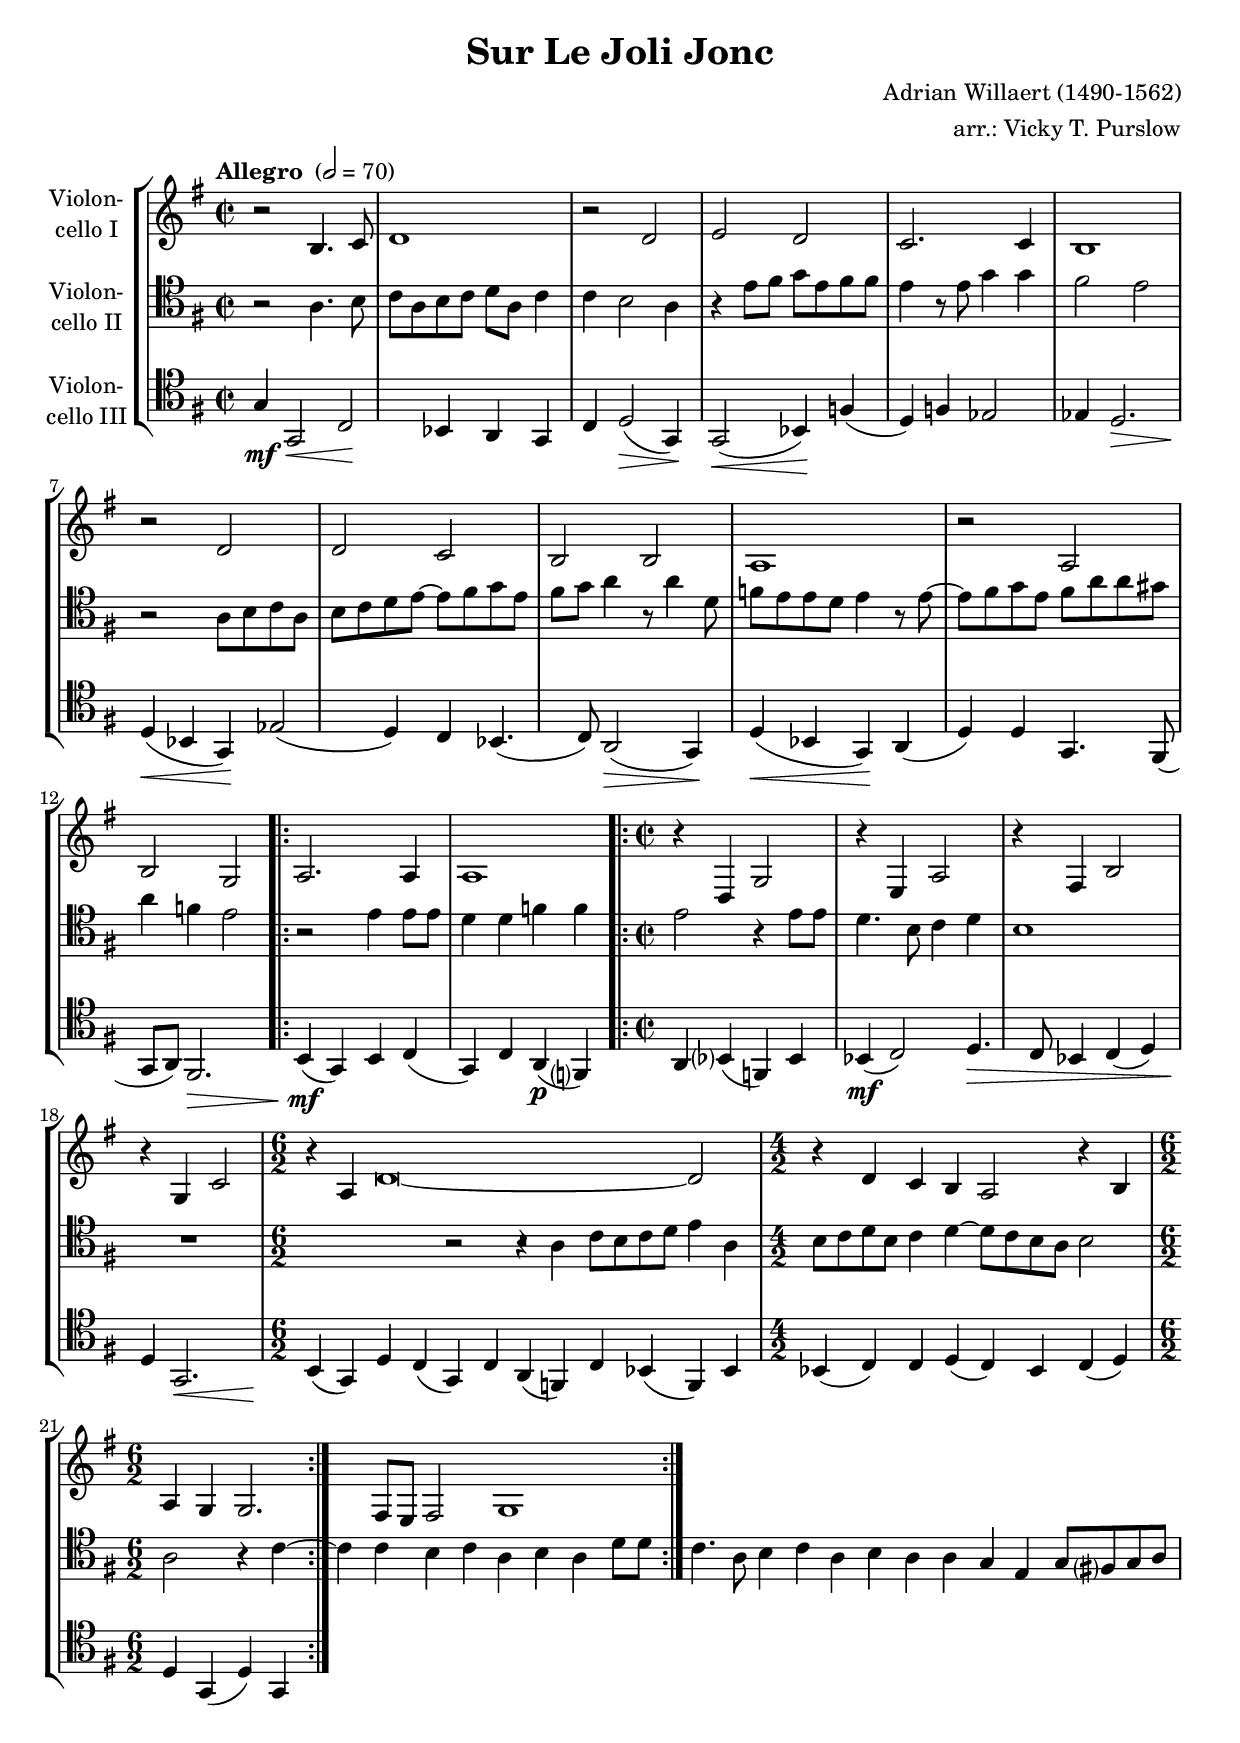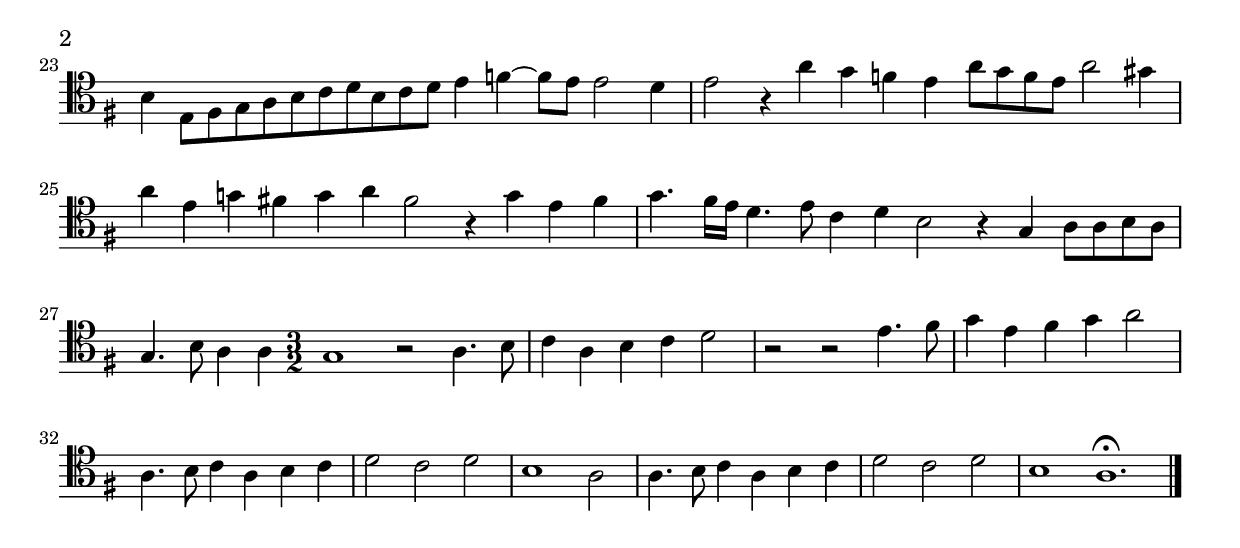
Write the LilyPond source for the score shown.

\version "2.14.2"
\include "deutsch.ly"

#(set-global-staff-size 20)

\header {
  title = "Sur Le Joli Jonc"
  composer = "Adrian Willaert (1490-1562)"
  arranger = "arr.: Vicky T. Purslow"
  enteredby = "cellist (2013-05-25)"
}

voiceconsts = {
  \key g \major
  \clef "tenor"
  %\numericTimeSignature
  \compressFullBarRests
  \set tupletSpannerDuration = #(ly:make-moment 1 4)
}

%minstr = "harpsichord"
mihi = "clarinet"
%minstr = "accordion"
milo = "bassoon"

introa = { \tempo "Allegro " 2=70 \time 2/2 }
introb = { \time 3/2 }

\include "v1.ily"
vb = \relative c'' {
  \voiceconsts

  \introa
  r2 a4. h8
  c a h c d a c4
  c h2 a4
  r e'8 fis g e fis fis
  e4 r8 e g4 g

  fis2 e
  r a,8 h c a
  h c d e~ e fis g e
  fis g a4 r8 a 4 d,8

  f e e d e4 r8 e~
  e fis g e fis a a gis
  a4 f e2
  r e4 e8 e
  d4 d f f

  e2 r4 e8 e
  d4. h8 c4 d
  h1
  R1*2
  r2 r4 a
  c8 h c d e4 a,

  h8 c d h c4 d~
  d8 c h a h2
  a r4 c~
  c c h c
  a h a d8 d

  c4. a8 h4 c
  a h a a
  g e g8 fis? g a
  h4 e,8 fis g a h c
  d h c d e4 f~

  f8 e e2 d4
  e2 r4 a
  g f e a8 g
  f e a2 gis4
  a e g! fis!

  g a fis2
  r4 g e fis
  g4. fis16 e d4. e8
  c4 d h2
  r4 g a8 a h a

  g4. h8 a4 a
  \introb
  g1 r2
  a4. h8 c4 a h c
  d2 r r

  e4. fis8 g4 e fis g
  a2 a,4. h8 c4 a
  h c d2 c
  d h1

  a2 a4. h8 c4 a
  h c d2 c
  d h1
  a1.\fermata \bar "|."
}

\include "v3.ily"

music = \new StaffGroup <<
      \new Staff {
	\set Staff.midiInstrument = \mihi
	\set Staff.instrumentName = \markup \center-column { "Violon-" "cello I" }
	\transpose g g, { \va }
      }

      \new Staff {
	\set Staff.midiInstrument = \mihi
	\set Staff.instrumentName = \markup \center-column { "Violon-" "cello II" }
	\transpose g g, { \vb }
      }

      \new Staff {
	\set Staff.midiInstrument = \milo
	\set Staff.instrumentName = \markup \center-column { "Violon-" "cello III" }
	\transpose g g, { \vc }
      }
>>

\book {
  \score {
    \music
    \layout {}
  }

  \score {
    \unfoldRepeats \music

    \midi {
      \context {
        \Score
      }
    }
  }
}
